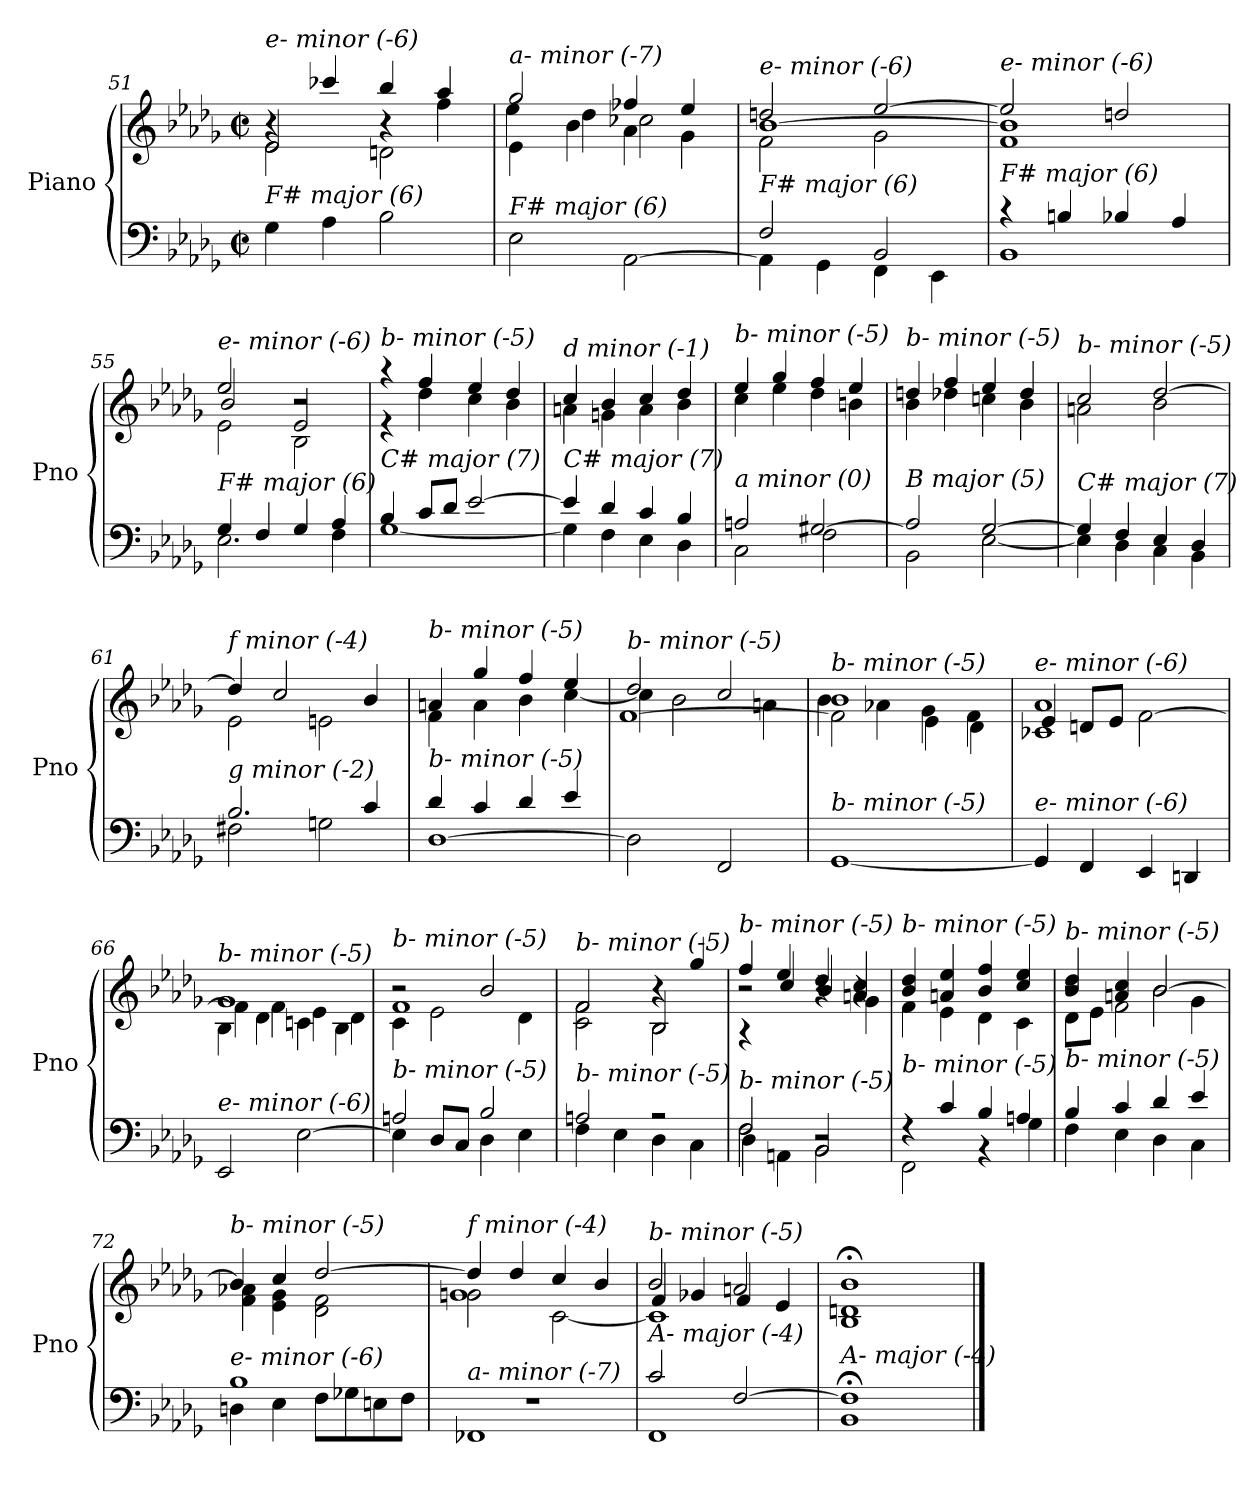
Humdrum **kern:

**kern	**kern
*part1	*part1
*staff2	*staff1
*I"Piano	*
*I'Pno	*
*clefF4	*clefG2
*k[b-e-a-d-g-]	*k[b-e-a-d-g-]
*M2/2	*M2/2
*met(c|)	*met(c|)
=51	=51
*	*^
*	*	*^
!	!LO:TX:i:t=e- minor (-6)	!	!
!LO:TX:i:t=F# major (6)	!	!	!
4G-\	4r	2e-\	2e-/
4A-\	4ccc-X/	.	.
2B-\	4bb-/	2dn\	4r
.	4aa-/	.	4ff\
=52	=52	=52	=52
!	!LO:TX:i:t=a- minor (-7)	!	!
!LO:TX:i:t=F# major (6)	!	!	!
2E-\	2gg-/	4e-\	4ee-\
.	.	4b-\	4dd-\
[2AA-\	4ff-X/	4a-\	2cc-X\
.	4ee-/	4g-\	.
=53	=53	=53	=53
*^	*	*	*
!	!	!LO:TX:i:t=e- minor (-6)	!	!
!LO:TX:i:t=F# major (6)	!	!	!	!
4AA-\]	2F/	2ddn/	2f\	[1b-
4GG-\	.	.	.	.
4FF\	2BB-/	[2ee-/	2g-\	.
4EE-\	.	.	.	.
!!LO:LB:g=z	!!	!!
=54	=54	=54	=54	=54
!	!	!LO:TX:i:t=e- minor (-6)	!	!
!LO:TX:i:t=F# major (6)	!	!	!	!
4r	1BB-	2ee-/]	1f	1b-]
4Bni/	.	.	.	.
4B-/	.	2ddn/	.	.
4A-/	.	.	.	.
=55	=55	=55	=55	=55
!	!	!LO:TX:i:t=e- minor (-6)	!	!
!LO:TX:i:t=F# major (6)	!	!	!	!
4G-/	2.E-\	2ee-/	2e-\	2b-/
4F/	.	.	.	.
4G-/	.	2r	2B-\	2e-/
4A-/	4F\	.	.	.
*	*	*	*v	*v
=56	=56	=56	=56
!	!	!LO:TX:i:t=b- minor (-5)	!
!LO:TX:i:t=C# major (7)	!	!	!
4B-/	[1G-	4r	4r
8c/L	.	4ff/	4dd-\
8d-/J	.	.	.
[2e-/	.	4ee-/	4cc\
.	.	4dd-/	4b-\
=57	=57	=57	=57
!	!	!LO:TX:i:t=d minor (-1)	!
!LO:TX:i:t=C# major (7)	!	!	!
4e-/]	4G-\]	4cc/	4an\
4d-/	4F\	4b-/	4gn\
4c/	4E-\	4cc/	4a\
4B-/	4D-\	4dd-/	4b-\
=58	=58	=58	=58
!	!	!LO:TX:i:t=b- minor (-5)	!
!LO:TX:i:t=a minor (0)	!	!	!
2An/	2C\	4ee-/	4cc\
.	.	4gg-/	4ee-\
[2G#Xi/	2F\	4ff/	4dd-\
.	.	4ee-/	4bni\
=59	=59	=59	=59
!	!	!LO:TX:i:t=b- minor (-5)	!
!LO:TX:i:t=B major (5)	!	!	!
2A-/]	2BB-\	4ddn/	4b-\
.	.	4ff/	4dd-X\
[2G-/	[2E-\	4ee-/	4ccn\
.	.	4dd-/	4b-\
=60	=60	=60	=60
!	!	!LO:TX:i:t=b- minor (-5)	!
!LO:TX:i:t=C# major (7)	!	!	!
4G-/]	4E-\]	2cc/	2an\
4F/	4D-\	.	.
4E-/	4C\	[2dd-/	2b-\
4D-/	4BB-\	.	.
!!LO:LB:g=z	!!
=61	=61	=61	=61
!	!	!LO:TX:i:t=f minor (-4)	!
!LO:TX:i:t=g minor (-2)	!	!	!
2.B-/	2F#Xj\	4dd-/]	2e-\
.	.	2cc/	.
.	2Gn\	.	2en\
4c/	.	4b-/	.
=62	=62	=62	=62
!	!	!LO:TX:i:t=b- minor (-5)	!
!LO:TX:i:t=b- minor (-5)	!	!	!
[1D-	4d-/	4an/	4f\
.	4c/	4gg-/	4a\
.	4d-/	4ff/	4b-\
.	4e-/	4ee-/	[4cc\
=63	=63	=63	=63
*	*	*	*^
!	!	!LO:TX:i:t=b- minor (-5)	!	!
!LO:TX:i:t=b- minor (-5)	!	!	!	!
*v	*v	*	*	*
2D-\]	2dd-/	4cc\]	[1f
.	.	2b-\	.
2FF/	2cc/	.	.
.	.	4an\	.
=64	=64	=64	=64
!	!LO:TX:i:t=b- minor (-5)	!	!
!LO:TX:i:t=b- minor (-5)	!	!	!
[1GG-	1b-	4b-\	2f\]
.	.	4a-X\	.
.	.	4g-\	4e-\
.	.	4f\	4d-\
=65	=65	=65	=65
!	!LO:TX:i:t=e- minor (-6)	!	!
!LO:TX:i:t=e- minor (-6)	!	!	!
4GG-/]	1a-	1c-X	4e-/
4FF/	.	.	8dn/L
.	.	.	8e-/J
4EE-/	.	.	[2f\
4DDn/	.	.	.
=66	=66	=66	=66
!	!LO:TX:i:t=b- minor (-5)	!	!
!LO:TX:i:t=e- minor (-6)	!	!	!
2EE-/	1g-	4B-\	4f\]
.	.	4d-\	4f\
[2E-\	.	4cn\	4e-\
.	.	4B-\	4d-\
!!LO:PB:g=z	!!	!!
=67	=67	=67	=67
*^	*	*	*
!	!	!LO:TX:i:t=b- minor (-5)	!	!
!LO:TX:i:t=b- minor (-5)	!	!	!	!
4E-\]	2An/	2r	4c\	1f
8D-/L	.	.	2e-\	.
8C/J	.	.	.	.
4D-\	2B-/	2b-/	.	.
4E-\	.	.	4d-\	.
=68	=68	=68	=68	=68
!	!	!LO:TX:i:t=b- minor (-5)	!	!
!LO:TX:i:t=b- minor (-5)	!	!	!	!
2An/	4F\	2f/	2c\	2f\
.	4E-\	.	.	.
2r	4D-\	4r	2B-\	2B-/
.	4C\	4gg-/	.	.
=69	=69	=69	=69	=69
*	*^	*	*	*
!	!	!	!LO:TX:i:t=b- minor (-5)	!	!
!LO:TX:i:t=b- minor (-5)	!	!	!	!	!
2F/	2F\	4D-\	4ff/	2r	4rA
.	.	4AAn\	4ee-/	.	4cc/
2BB-/	2BB-\	2r	4dd-/	4r	4b-/
.	.	.	4an/ 4cc/	4g-\	4r
*	*v	*v	*	*	*
=70	=70	=70	=70	=70
!	!	!LO:TX:i:t=b- minor (-5)	!	!
!LO:TX:i:t=b- minor (-5)	!	!	!	!
*	*	*	*v	*v
4rF	2FF\	4b-/ 4dd-/	4f\
4c/	.	4an/ 4ee-/	4e-\
4B-/	4rBB	4b-/ 4ff/	4d-\
4An/	4G-\	4cc/ 4ee-/	4c\
=71	=71	=71	=71
*	*	*	*^
!	!	!LO:TX:i:t=b- minor (-5)	!	!
!LO:TX:i:t=b- minor (-5)	!	!	!	!
4B-/	4F\	4b-/ 4dd-/	8d-\L	2r
.	.	.	8e-\J	.
4c/	4E-\	4an/ 4cc/	2f\	.
4d-/	4D-\	[2b-/	.	2b-\
4e-/	4C\	.	4g-\	.
*	*	*	*v	*v
=72	=72	=72	=72
!	!	!LO:TX:i:t=b- minor (-5)	!
!LO:TX:i:t=e- minor (-6)	!	!	!
1B-	4Dn\	4b-/]	4f\ 4a-X\
.	4E-\	4cc/	4e-\ 4g-\
.	8F\L	[2dd-/	2d-\ 2f\
.	8G-X\	.	.
.	8En\	.	.
.	8F\J	.	.
!!LO:LB:g=z
=73	=73	=73	=73
*	*	*	*^
!	!	!LO:TX:i:t=f minor (-4)	!	!
!LO:TX:i:t=a- minor (-7)	!	!	!	!
1r	1FF-Xi	4dd-/]	2gn\	1g
.	.	4dd-/	.	.
.	.	4cc/	[2c\	.
.	.	4b-/	.	.
=74	=74	=74	=74	=74
!	!	!LO:TX:i:t=b- minor (-5)	!	!
!LO:TX:i:t=A- major (-4)	!	!	!	!
2c/	1FF	2b-/	1c]	4f/
.	.	.	.	4g-X/
[2F/	.	2an/	.	4f/
.	.	.	.	4e-/
*v	*v	*	*	*
=75	=75	=75	=75
!	!LO:TX:i:t=B- major (-2)	!	!
!LO:TX:i:t=A- major (-4)	!	!	!
*	*v	*v	*v
1BB-; 1F];	1B-;< 1dn;< 1b-;<
==	==
*-	*-
